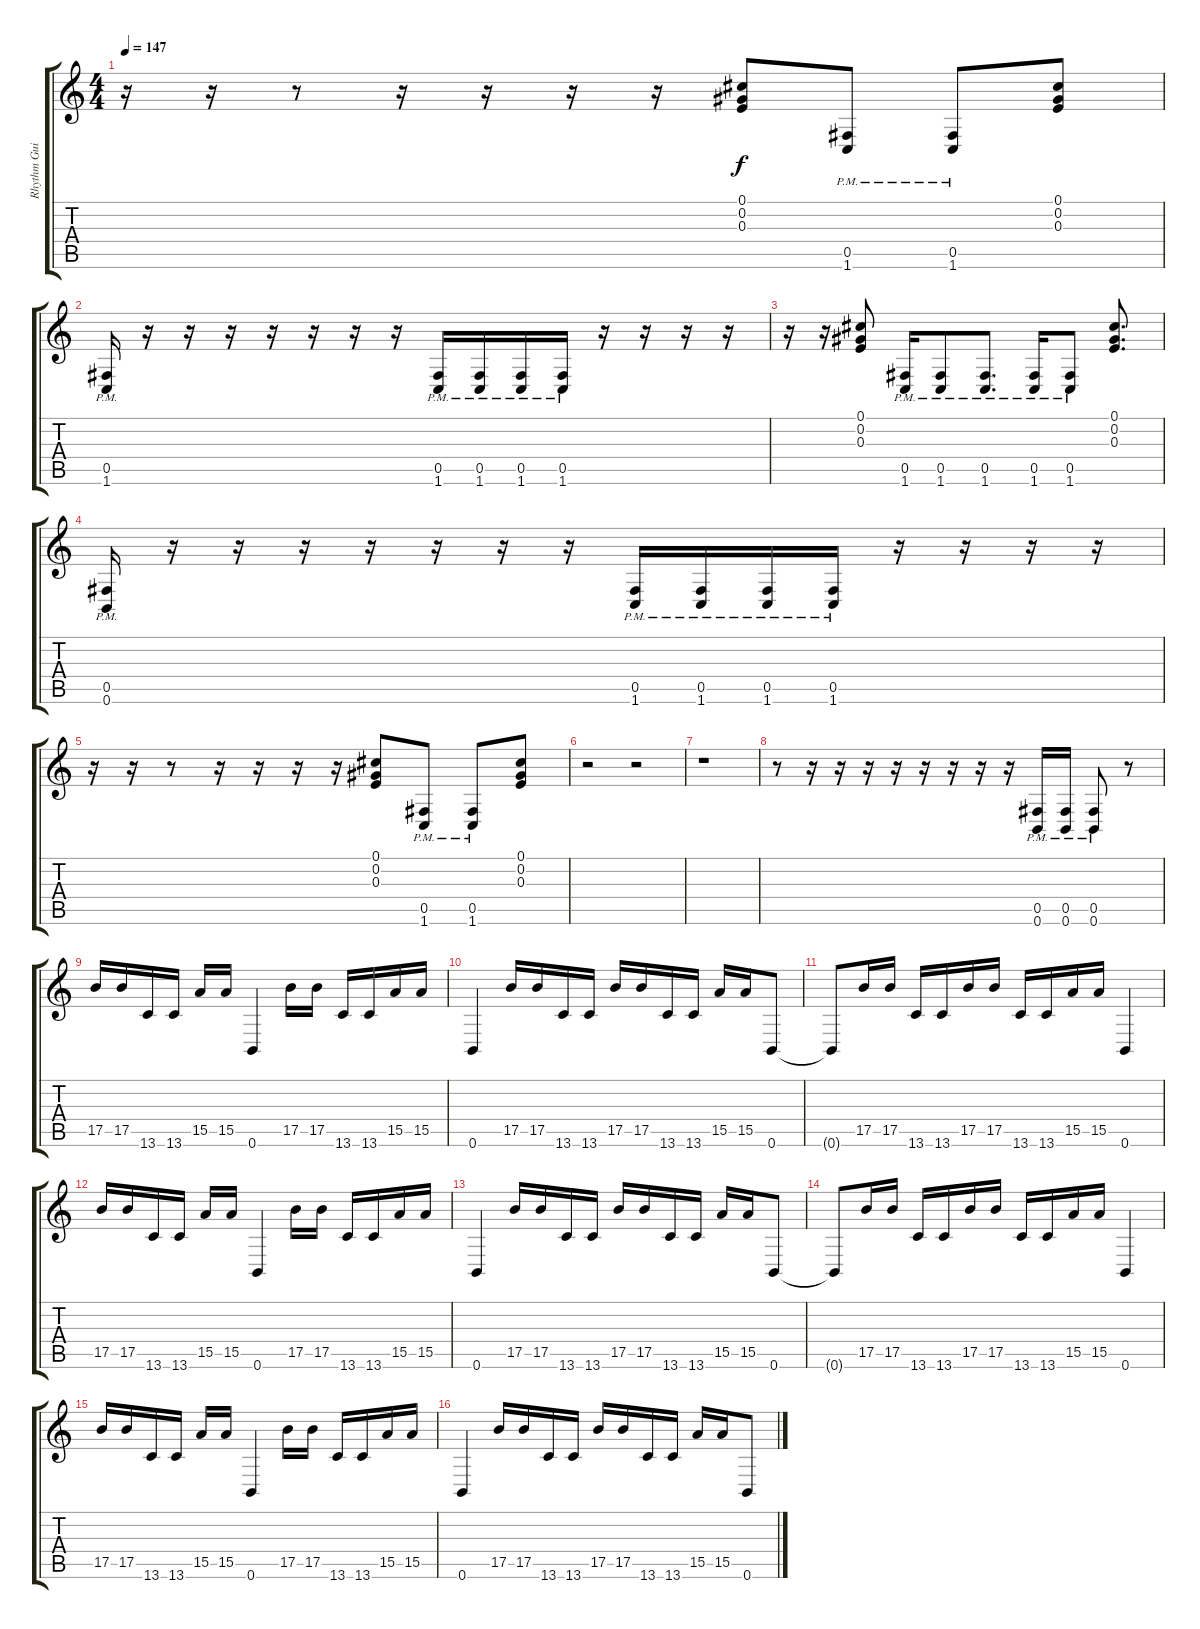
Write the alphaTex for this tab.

\track ("Rhythm Guitar 2" "Rhythm Gui") {instrument distortionguitar}
\staff {score tabs}
\tuning (Db4 Ab3 E3 B2 Gb2 B1) {hide}
\ts (4 4)
\tempo 147
\clef g2
\ks c
r.16{dy f} r.16 r.8 r.16 r.16 r.16 r.16 (0.1 0.2 0.3).8 (0.5{pm} 1.6{pm}).8 (0.5{pm} 1.6{pm}).8 (0.1 0.2 0.3).8 |
(0.5{pm} 1.6{pm}).16 r.16 r.16 r.16 r.16 r.16 r.16 r.16 (0.5{pm} 1.6{pm}).16 (0.5{pm} 1.6{pm}).16 (0.5{pm} 1.6{pm}).16 (0.5{pm} 1.6{pm}).16 r.16 r.16 r.16 r.16 |
r.16 r.16 (0.1 0.2 0.3).8 (0.5{pm} 1.6{pm}).16 (0.5{pm} 1.6{pm}).8 (0.5{pm} 1.6{pm}).8{d} (0.5{pm} 1.6{pm}).16 (0.5{pm} 1.6{pm}).8 (0.1 0.2 0.3).8{d} |
(0.5{pm} 0.6{pm}).16 r.16 r.16 r.16 r.16 r.16 r.16 r.16 (0.5{pm} 1.6{pm}).16 (0.5{pm} 1.6{pm}).16 (0.5{pm} 1.6{pm}).16 (0.5{pm} 1.6{pm}).16 r.16 r.16 r.16 r.16 |
r.16 r.16 r.8 r.16 r.16 r.16 r.16 (0.1 0.2 0.3).8 (0.5{pm} 1.6{pm}).8 (0.5{pm} 1.6{pm}).8 (0.1 0.2 0.3).8 |
r.2 r.2 |
r.1 |
r.8 r.16 r.16 r.16 r.16 r.16 r.16 r.16 r.16 (0.5{pm} 0.6{pm}).16 (0.5{pm} 0.6{pm}).16 (0.5{pm} 0.6{pm}).8 r.8 |
17.5.16 17.5.16 13.6.16 13.6.16 15.5.16 15.5.16 0.6.4 17.5.16 17.5.16 13.6.16 13.6.16 15.5.16 15.5.16 |
0.6.4 17.5.16 17.5.16 13.6.16 13.6.16 17.5.16 17.5.16 13.6.16 13.6.16 15.5.16 15.5.16 0.6.8 |
0.6{t}.8 17.5.16 17.5.16 13.6.16 13.6.16 17.5.16 17.5.16 13.6.16 13.6.16 15.5.16 15.5.16 0.6.4 |
17.5.16 17.5.16 13.6.16 13.6.16 15.5.16 15.5.16 0.6.4 17.5.16 17.5.16 13.6.16 13.6.16 15.5.16 15.5.16 |
0.6.4 17.5.16 17.5.16 13.6.16 13.6.16 17.5.16 17.5.16 13.6.16 13.6.16 15.5.16 15.5.16 0.6.8 |
0.6{t}.8 17.5.16 17.5.16 13.6.16 13.6.16 17.5.16 17.5.16 13.6.16 13.6.16 15.5.16 15.5.16 0.6.4 |
17.5.16 17.5.16 13.6.16 13.6.16 15.5.16 15.5.16 0.6.4 17.5.16 17.5.16 13.6.16 13.6.16 15.5.16 15.5.16 |
0.6.4 17.5.16 17.5.16 13.6.16 13.6.16 17.5.16 17.5.16 13.6.16 13.6.16 15.5.16 15.5.16 0.6.8
